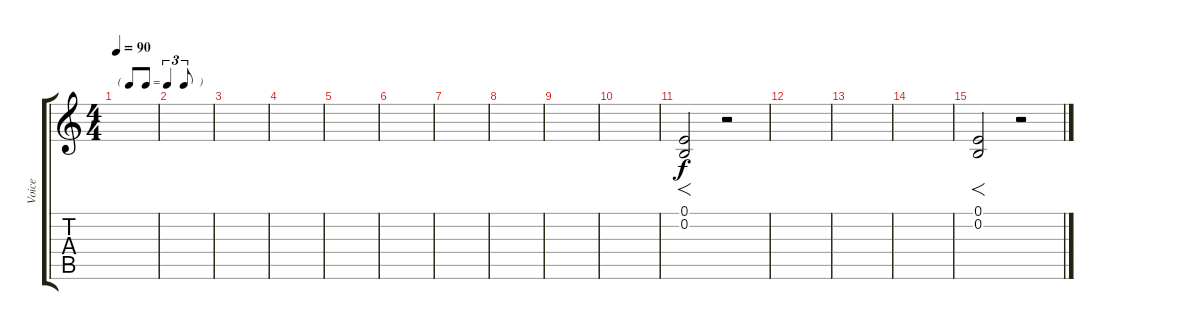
\track ("Voice" "Voice") {instrument flute}
\staff {score tabs}
\tuning (E4 B3 G3 D3 A2 E2) {hide}
\ts (4 4)
\tf triplet8th
\tempo 90
\clef g2
\ks c
|
|
|
|
|
|
|
|
|
|
(0.1 0.2).2{f} r.2 |
|
|
|
(0.1 0.2).2{f} r.2
